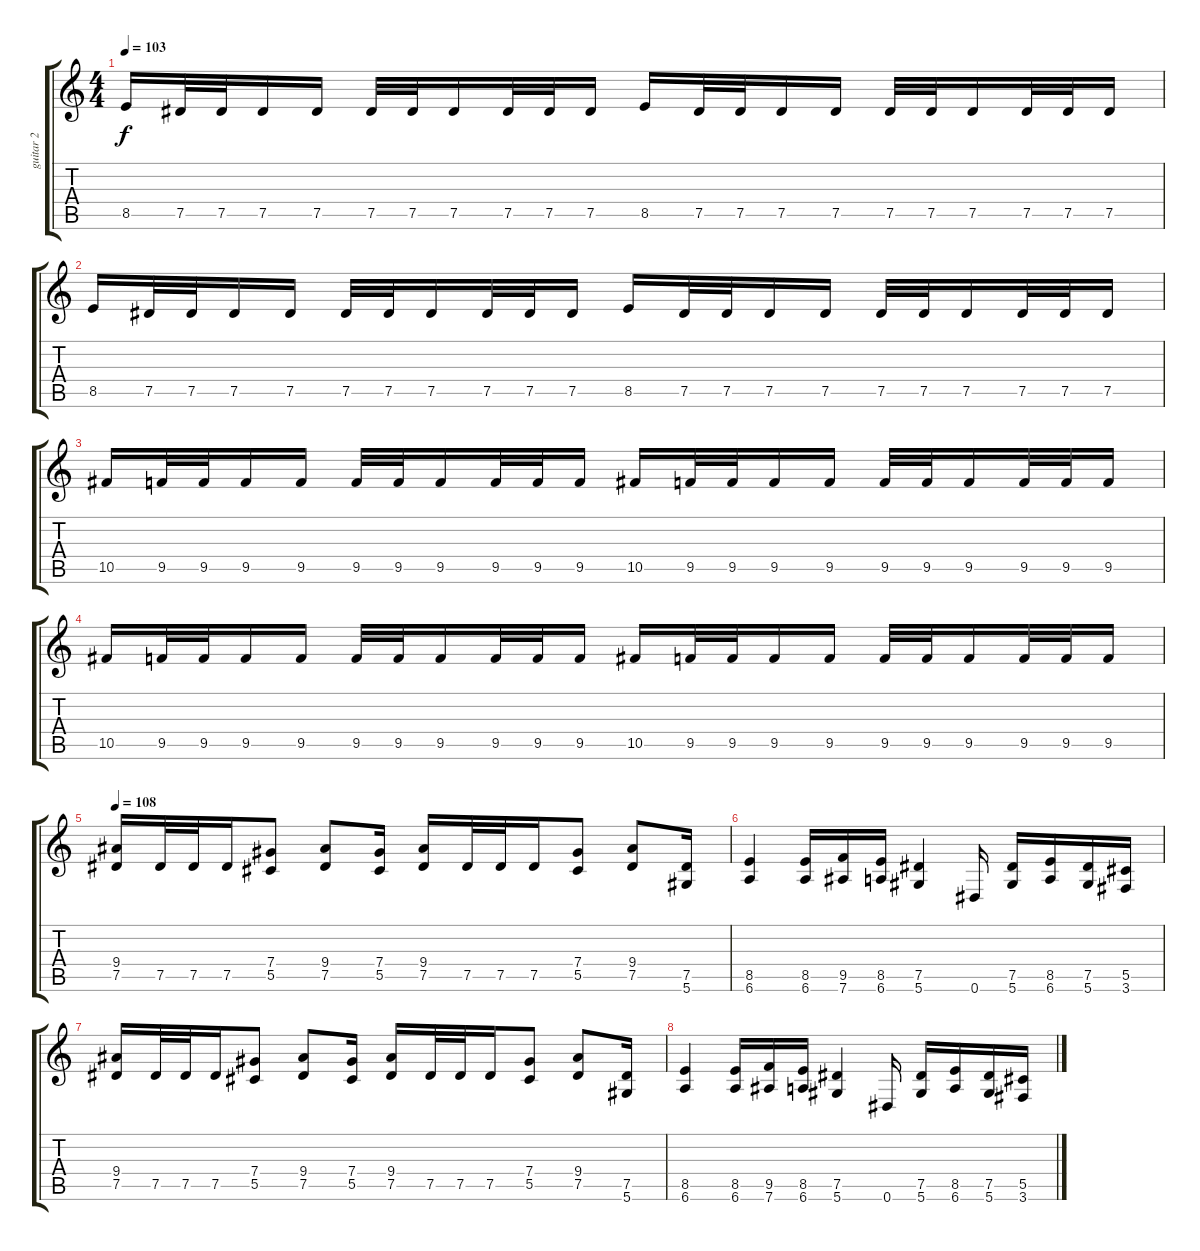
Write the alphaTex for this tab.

\track ("guitar 2" "guitar 2") {solo instrument distortionguitar}
\staff {score tabs}
\tuning (Eb4 Bb3 Gb3 Db3 Ab2 Eb2) {hide}
\ts (4 4)
\tempo 103
\clef g2
\ks c
8.5.16{dy f} 7.5.32 7.5.32 7.5.16 7.5.16 7.5.32 7.5.32 7.5.16 7.5.32 7.5.32 7.5.16 8.5.16 7.5.32 7.5.32 7.5.16 7.5.16 7.5.32 7.5.32 7.5.16 7.5.32 7.5.32 7.5.16 |
8.5.16 7.5.32 7.5.32 7.5.16 7.5.16 7.5.32 7.5.32 7.5.16 7.5.32 7.5.32 7.5.16 8.5.16 7.5.32 7.5.32 7.5.16 7.5.16 7.5.32 7.5.32 7.5.16 7.5.32 7.5.32 7.5.16 |
10.5.16 9.5.32 9.5.32 9.5.16 9.5.16 9.5.32 9.5.32 9.5.16 9.5.32 9.5.32 9.5.16 10.5.16 9.5.32 9.5.32 9.5.16 9.5.16 9.5.32 9.5.32 9.5.16 9.5.32 9.5.32 9.5.16 |
10.5.16 9.5.32 9.5.32 9.5.16 9.5.16 9.5.32 9.5.32 9.5.16 9.5.32 9.5.32 9.5.16 10.5.16 9.5.32 9.5.32 9.5.16 9.5.16 9.5.32 9.5.32 9.5.16 9.5.32 9.5.32 9.5.16 |
\tempo 108
(9.4 7.5).16 7.5.32 7.5.32 7.5.16 (7.4 5.5).8 (9.4 7.5).8 (7.4 5.5).16 (9.4 7.5).16 7.5.32 7.5.32 7.5.16 (7.4 5.5).8 (9.4 7.5).8 (7.5 5.6).16 |
(8.5 6.6).4 (8.5 6.6).16 (9.5 7.6).16 (8.5 6.6).16 (7.5 5.6).4 0.6.16 (7.5 5.6).16 (8.5 6.6).16 (7.5 5.6).16 (5.5 3.6).16 |
(9.4 7.5).16 7.5.32 7.5.32 7.5.16 (7.4 5.5).8 (9.4 7.5).8 (7.4 5.5).16 (9.4 7.5).16 7.5.32 7.5.32 7.5.16 (7.4 5.5).8 (9.4 7.5).8 (7.5 5.6).16 |
(8.5 6.6).4 (8.5 6.6).16 (9.5 7.6).16 (8.5 6.6).16 (7.5 5.6).4 0.6.16 (7.5 5.6).16 (8.5 6.6).16 (7.5 5.6).16 (5.5 3.6).16
